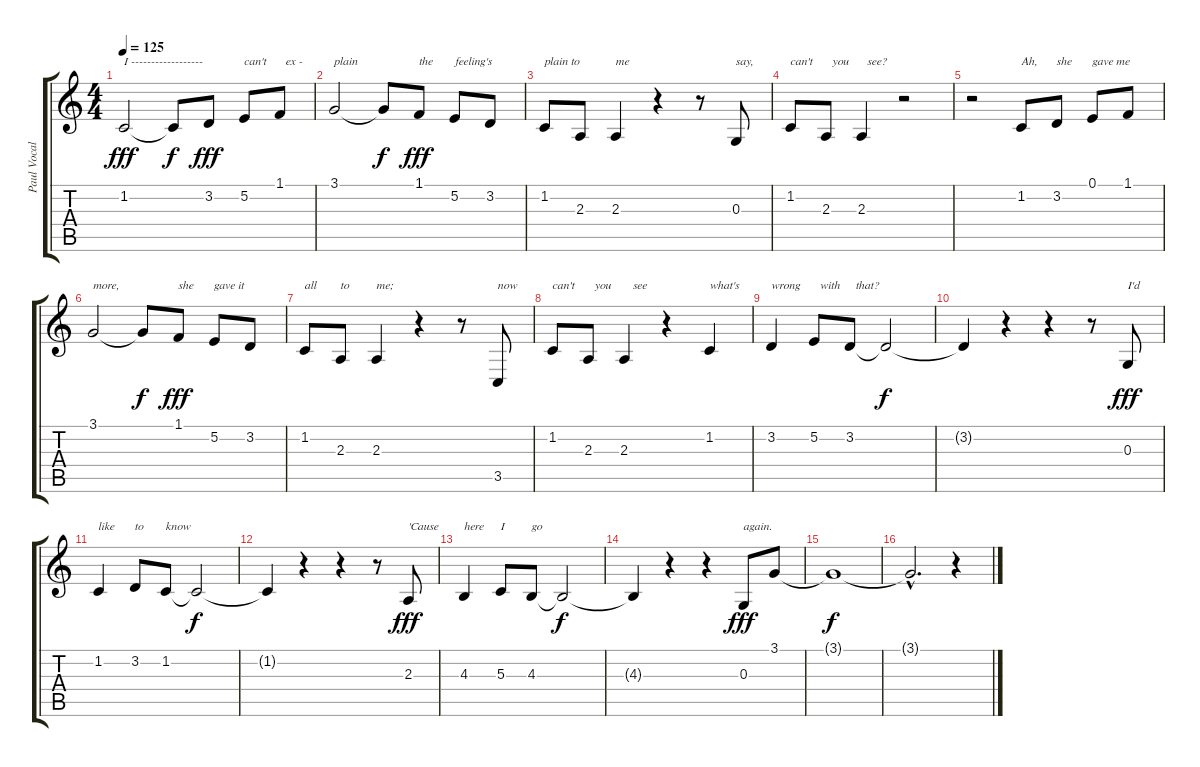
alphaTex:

\track ("Paul Vocal" "Paul Vocal") {instrument clarinet}
\staff {score tabs}
\tuning (E4 B3 G3 D3 A2 E2) {hide}
\ts (4 4)
\tempo 125
\clef g2
\ks c
1.2.2{txt "I ------------------" dy fff} 1.2{t}.8{dy f} 3.2.8{txt " " dy fff} 5.2.8{txt "can't"} 1.1.8{txt "  ex -"} |
3.1.2{txt "plain"} 3.1{t}.8{dy f} 1.1.8{txt "the" dy fff} 5.2.8{txt "feeling's"} 3.2.8 |
1.2.8{txt "plain to"} 2.3.8 2.3.4{txt "me"} r.4 r.8 0.3.8{txt "say,"} |
1.2.8{txt "can't"} 2.3.8{txt "  you "} 2.3.4{txt "  see?"} r.2 |
r.2 1.2.8{txt "Ah,"} 3.2.8{txt "she"} 0.1.8{txt "gave me"} 1.1.8 |
3.1.2{txt "more,"} 3.1{t}.8{dy f} 1.1.8{txt "she" dy fff} 5.2.8{txt "gave it"} 3.2.8 |
1.2.8{txt "all"} 2.3.8{txt "to"} 2.3.4{txt "me;"} r.4 r.8 3.5.8{txt "now"} |
1.2.8{txt "can't"} 2.3.8{txt "  you"} 2.3.4{txt "   see"} r.4 1.2.4{txt "what's"} |
3.2.4{txt "wrong"} 5.2.8{txt "  with"} 3.2.8{txt "  that?"} 3.2{t}.2{dy f} |
3.2{t}.4 r.4 r.4 r.8 0.3.8{txt "I'd" dy fff} |
1.2.4{txt "like"} 3.2.8{txt "to"} 1.2.8{txt "know"} 1.2{t}.2{dy f} |
1.2{t}.4 r.4 r.4 r.8 2.3.8{txt "'Cause" dy fff} |
4.3.4{txt "here"} 5.3.8{txt "I"} 4.3.8{txt "go"} 4.3{t}.2{dy f} |
4.3{t}.4 r.4 r.4 0.3.8{txt "again." dy fff} 3.1.8 |
3.1{t}.1{dy f} |
3.1{hac t}.2{d} r.4
